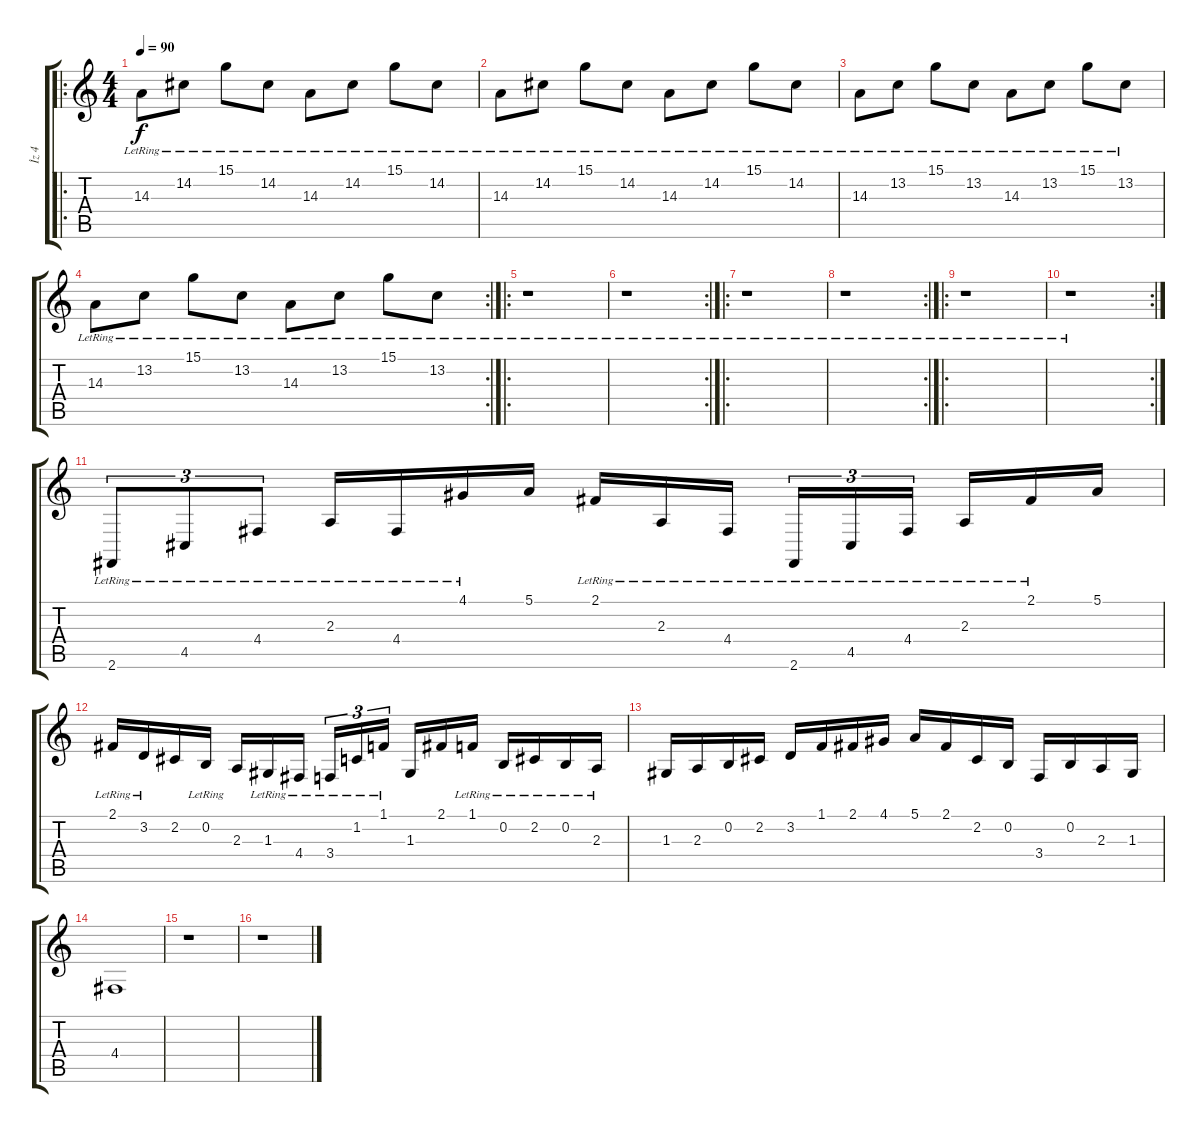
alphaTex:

\track ("İz 4" "İz 4") {instrument harpsichord}
\staff {score tabs}
\tuning (E4 B3 G3 D3 A2 E2) {hide}
\ro
\ts (4 4)
\tempo 90
\clef g2
\ks c
14.3{lr}.8{dy f} 14.2{lr}.8 15.1{lr}.8 14.2{lr}.8 14.3{lr}.8 14.2{lr}.8 15.1{lr}.8 14.2{lr}.8 |
14.3{lr}.8 14.2{lr}.8 15.1{lr}.8 14.2{lr}.8 14.3{lr}.8 14.2{lr}.8 15.1{lr}.8 14.2{lr}.8 |
14.3{lr}.8 13.2{lr}.8 15.1{lr}.8 13.2{lr}.8 14.3{lr}.8 13.2{lr}.8 15.1{lr}.8 13.2{lr}.8 |
\rc 2
14.3{lr}.8 13.2{lr}.8 15.1{lr}.8 13.2{lr}.8 14.3{lr}.8 13.2{lr}.8 15.1{lr}.8 13.2{lr}.8 |
\ro
r.1 |
\rc 2
r.1 |
\ro
r.1 |
\rc 2
r.1 |
\ro
r.1 |
\rc 2
r.1 |
2.6{lr}.8{tu (3 2)} 4.5{lr}.8{tu (3 2)} 4.4{lr}.8{tu (3 2)} 2.3{lr}.16 4.4{lr}.16 4.1{lr}.16 5.1.16 2.1{lr}.16 2.3{lr}.16 4.4{lr}.16 2.6{lr}.16{tu (3 2)} 4.5{lr}.16{tu (3 2)} 4.4{lr}.16{tu (3 2)} 2.3{lr}.16 2.1{lr}.16 5.1.16 |
2.1{lr}.16 3.2{lr}.16 2.2.16 0.2{lr}.16 2.3.16 1.3{lr}.16 4.4{lr}.16 3.4{lr}.16{tu (3 2)} 1.2{lr}.16{tu (3 2)} 1.1{lr}.16{tu (3 2)} 1.3.16 2.1.16 1.1{lr}.16 0.2{lr}.16 2.2{lr}.16 0.2{lr}.16 2.3{lr}.16 |
1.3.16 2.3.16 0.2.16 2.2.16 3.2.16 1.1.16 2.1.16 4.1.16 5.1.16 2.1.16 2.2.16 0.2.16 3.4.16 0.2.16 2.3.16 1.3.16 |
4.4.1 |
r.1 |
r.1
